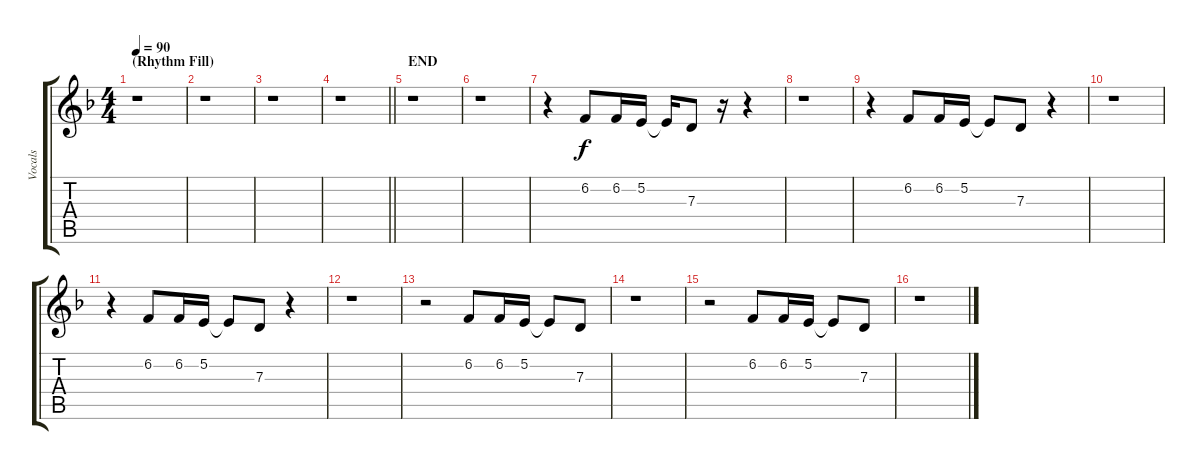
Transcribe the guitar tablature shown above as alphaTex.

\track ("Vocals" "Vocals") {instrument harmonica}
\staff {score tabs}
\tuning (E4 B3 G3 D3 A2 E2) {hide}
\ts (4 4)
\section ("" "(Rhythm Fill)")
\tempo 90
\clef g2
\ks dminor
r.1{dy f} |
r.1 |
r.1 |
\barLineRight lightlight
r.1 |
\section ("" "END")
r.1 |
r.1 |
r.4 6.2.8 6.2.16 5.2.16 5.2{t}.16 7.3.8 r.16 r.4 |
r.1 |
r.4 6.2.8 6.2.16 5.2.16 5.2{t}.8 7.3.8 r.4 |
r.1 |
r.4 6.2.8 6.2.16 5.2.16 5.2{t}.8 7.3.8 r.4 |
r.1 |
r.2 6.2.8 6.2.16 5.2.16 5.2{t}.8 7.3.8 |
r.1 |
r.2 6.2.8 6.2.16 5.2.16 5.2{t}.8 7.3.8 |
r.1
